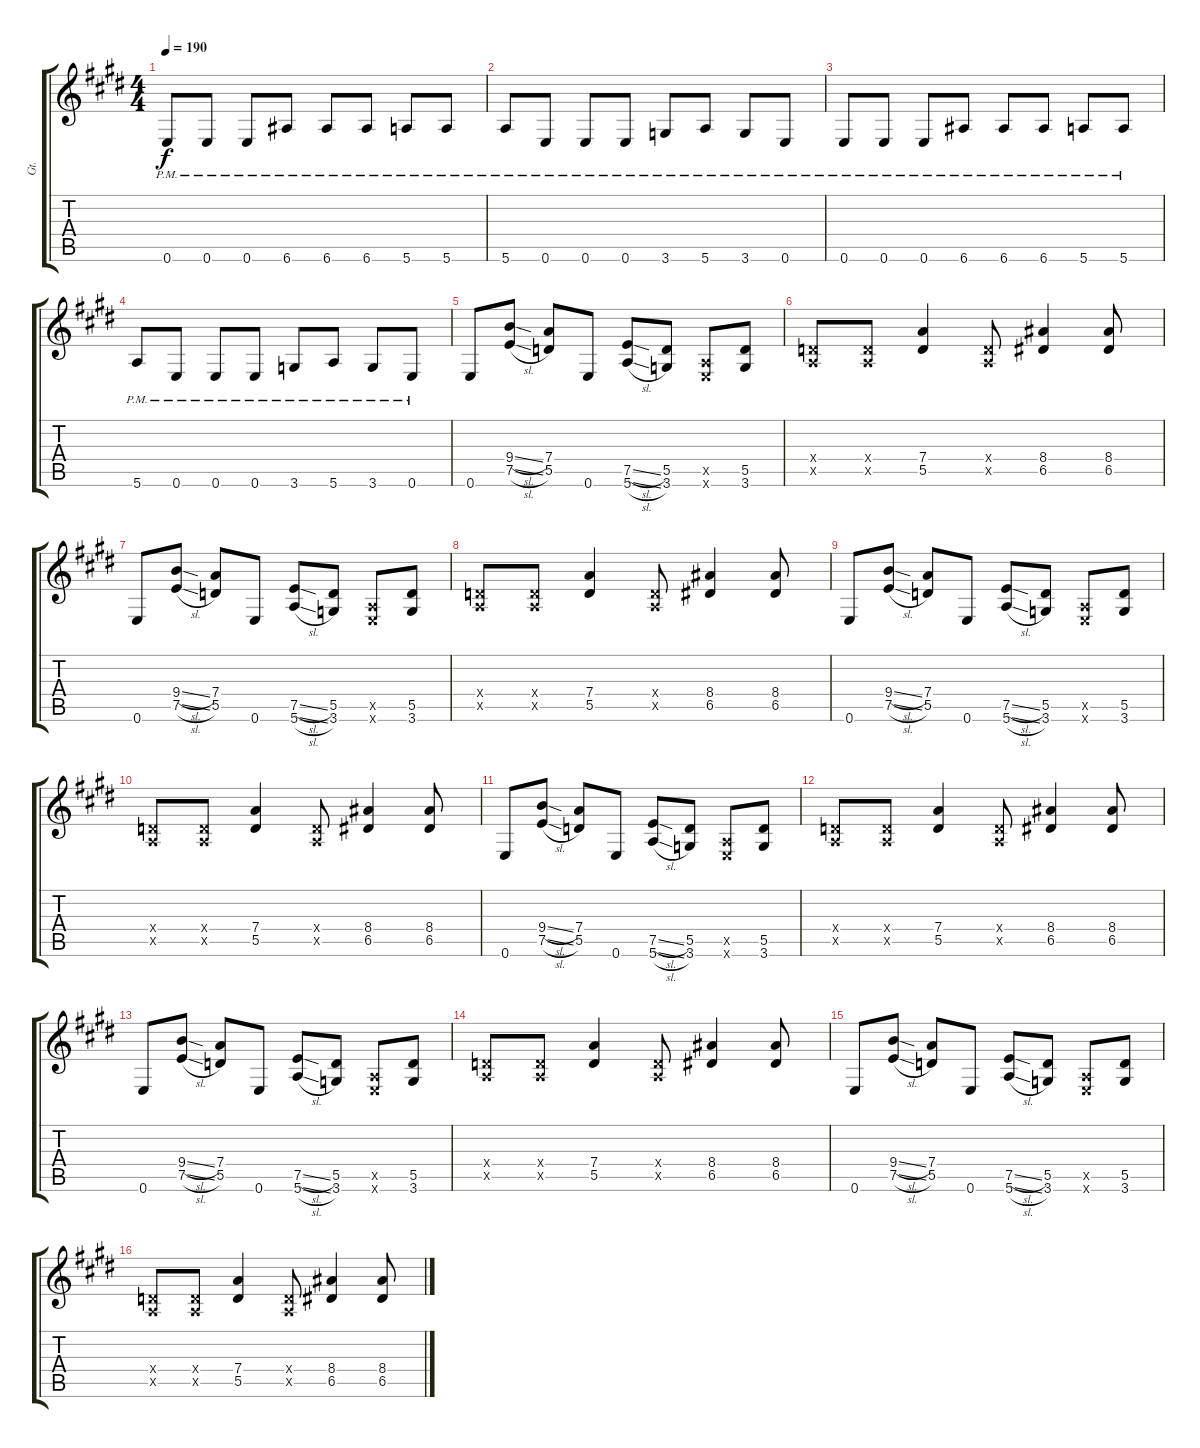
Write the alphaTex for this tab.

\track ("Gt." "Gt.") {instrument overdrivenguitar}
\staff {score tabs}
\tuning (E4 B3 G3 D3 A2 E2) {hide}
\ts (4 4)
\tempo 190
\clef g2
\ks e
0.6{pm}.8{dy f} 0.6{pm}.8 0.6{pm}.8 6.6{pm}.8 6.6{pm}.8 6.6{pm}.8 5.6{pm}.8 5.6{pm}.8 |
5.6{pm}.8 0.6{pm}.8 0.6{pm}.8 0.6{pm}.8 3.6{pm}.8 5.6{pm}.8 3.6{pm}.8 0.6{pm}.8 |
0.6{pm}.8 0.6{pm}.8 0.6{pm}.8 6.6{pm}.8 6.6{pm}.8 6.6{pm}.8 5.6{pm}.8 5.6{pm}.8 |
5.6{pm}.8 0.6{pm}.8 0.6{pm}.8 0.6{pm}.8 3.6{pm}.8 5.6{pm}.8 3.6{pm}.8 0.6{pm}.8 |
0.6.8{volume 12} (9.4{sl} 7.5{sl}).8 (7.4 5.5).8 0.6.8 (7.5{sl} 5.6{sl}).8 (5.5 3.6).8 (0.5{x} 0.6{x}).8 (5.5 3.6).8 |
(0.4{x} 0.5{x}).8 (0.4{x} 0.5{x}).8 (7.4 5.5).4 (0.4{x} 0.5{x}).8 (8.4 6.5).4 (8.4 6.5).8 |
0.6.8 (9.4{sl} 7.5{sl}).8 (7.4 5.5).8 0.6.8 (7.5{sl} 5.6{sl}).8 (5.5 3.6).8 (0.5{x} 0.6{x}).8 (5.5 3.6).8 |
(0.4{x} 0.5{x}).8 (0.4{x} 0.5{x}).8 (7.4 5.5).4 (0.4{x} 0.5{x}).8 (8.4 6.5).4 (8.4 6.5).8 |
0.6.8 (9.4{sl} 7.5{sl}).8 (7.4 5.5).8 0.6.8 (7.5{sl} 5.6{sl}).8 (5.5 3.6).8 (0.5{x} 0.6{x}).8 (5.5 3.6).8 |
(0.4{x} 0.5{x}).8 (0.4{x} 0.5{x}).8 (7.4 5.5).4 (0.4{x} 0.5{x}).8 (8.4 6.5).4 (8.4 6.5).8 |
0.6.8 (9.4{sl} 7.5{sl}).8 (7.4 5.5).8 0.6.8 (7.5{sl} 5.6{sl}).8 (5.5 3.6).8 (0.5{x} 0.6{x}).8 (5.5 3.6).8 |
(0.4{x} 0.5{x}).8 (0.4{x} 0.5{x}).8 (7.4 5.5).4 (0.4{x} 0.5{x}).8 (8.4 6.5).4 (8.4 6.5).8 |
0.6.8 (9.4{sl} 7.5{sl}).8 (7.4 5.5).8 0.6.8 (7.5{sl} 5.6{sl}).8 (5.5 3.6).8 (0.5{x} 0.6{x}).8 (5.5 3.6).8 |
(0.4{x} 0.5{x}).8 (0.4{x} 0.5{x}).8 (7.4 5.5).4 (0.4{x} 0.5{x}).8 (8.4 6.5).4 (8.4 6.5).8 |
0.6.8 (9.4{sl} 7.5{sl}).8 (7.4 5.5).8 0.6.8 (7.5{sl} 5.6{sl}).8 (5.5 3.6).8 (0.5{x} 0.6{x}).8 (5.5 3.6).8 |
(0.4{x} 0.5{x}).8 (0.4{x} 0.5{x}).8 (7.4 5.5).4 (0.4{x} 0.5{x}).8 (8.4 6.5).4 (8.4 6.5).8
